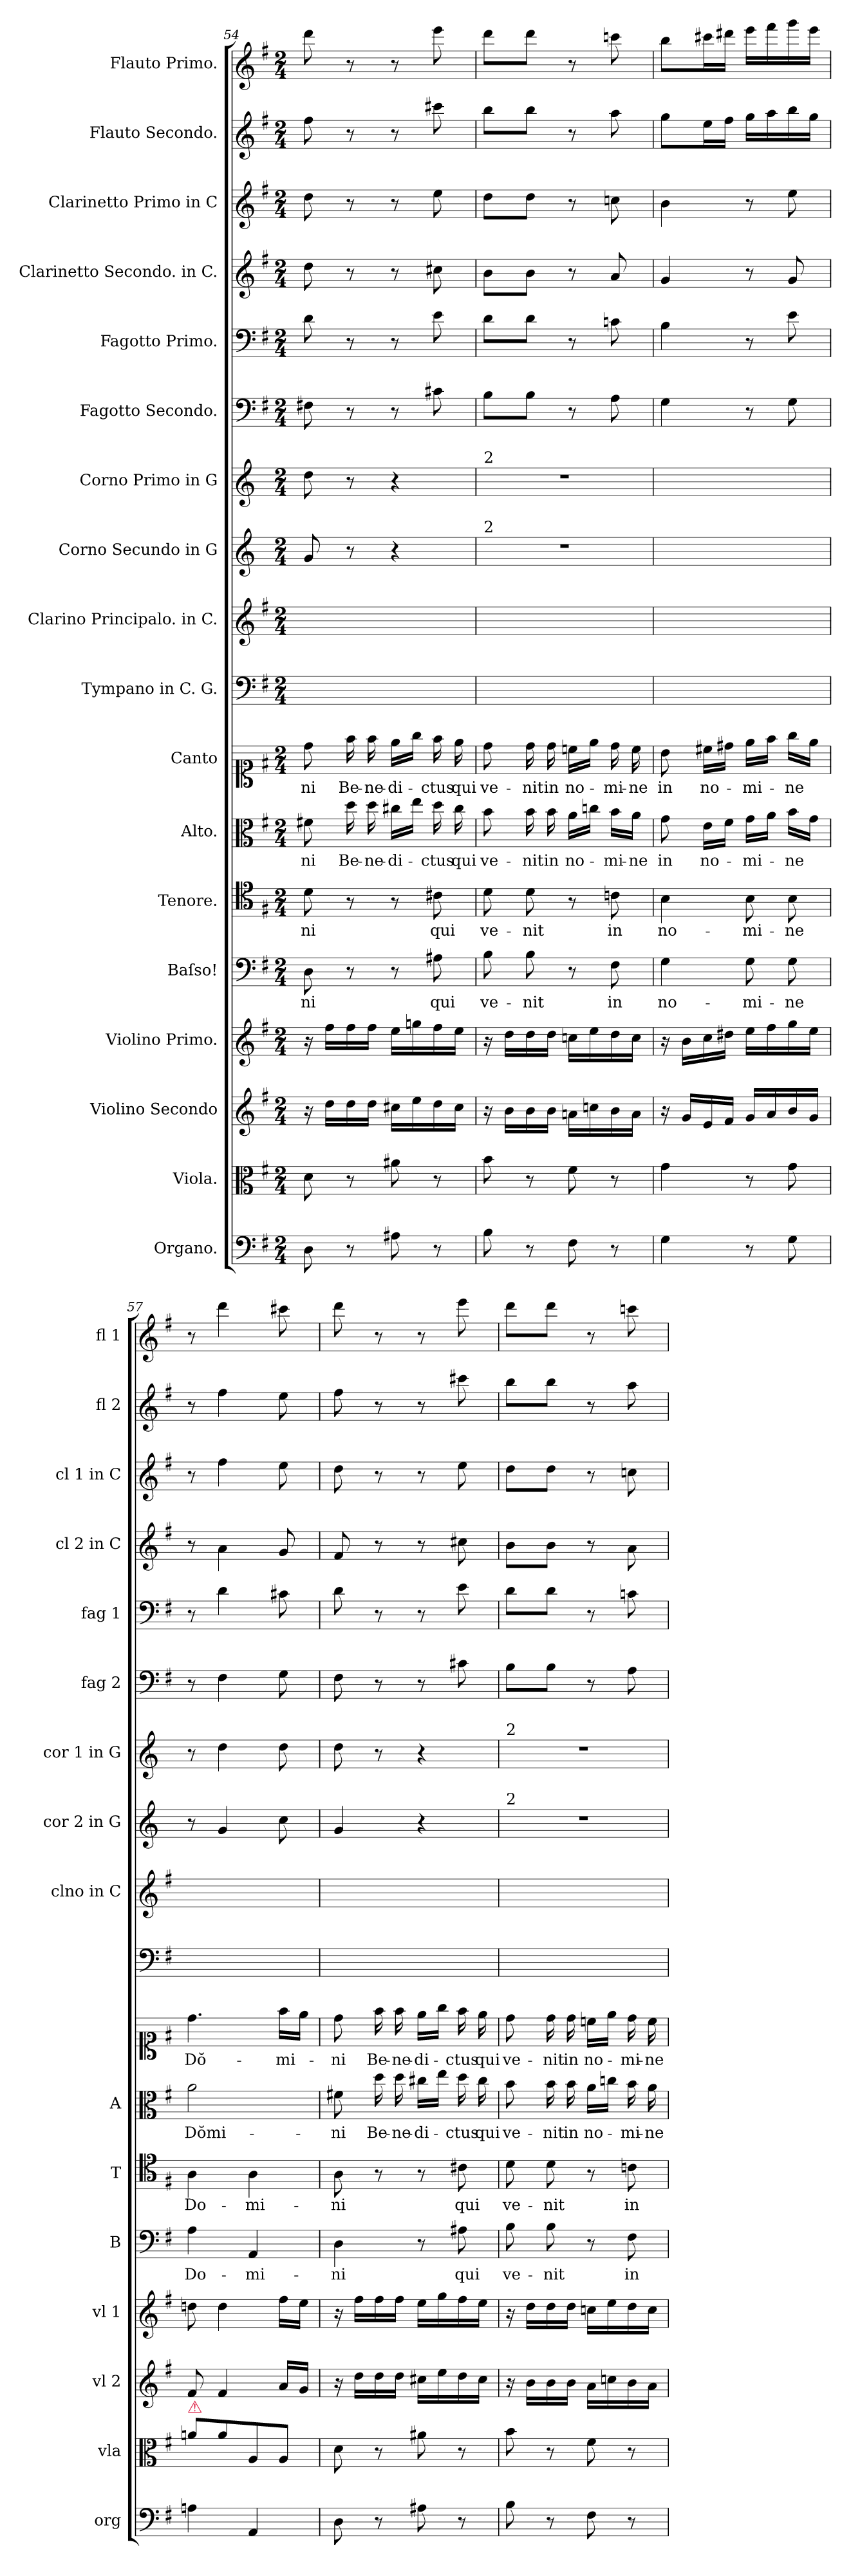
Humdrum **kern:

**kern	**kern	**kern	**kern	**kern	**text	**kern	**text	**kern	**text	**kern	**text	**kern	**kern	**kern	**kern	**kern	**kern	**kern	**kern	**kern	**kern
*part18	*part17	*part16	*part15	*part14	*part14	*part13	*part13	*part12	*part12	*part11	*part11	*part10	*part9	*part8	*part7	*part6	*part5	*part4	*part3	*part2	*part1
*staff18	*staff17	*staff16	*staff15	*staff14	*staff14	*staff13	*staff13	*staff12	*staff12	*staff11	*staff11	*staff10	*staff9	*staff8	*staff7	*staff6	*staff5	*staff4	*staff3	*staff2	*staff1
*I"Organo.	*I"Viola.	*I"Violino Secondo	*I"Violino Primo.	*I"Baſso!	*	*I"Tenore.	*	*I"Alto.	*	*I"Canto	*	*I"Tympano in C. G.	*I"Clarino Principalo. in C.	*I"Corno Secundo in G	*I"Corno Primo in G	*I"Fagotto Secondo.	*I"Fagotto Primo.	*I"Clarinetto Secondo. in C.	*I"Clarinetto Primo in C	*I"Flauto Secondo.	*I"Flauto Primo.
*I'org	*I'vla	*I'vl 2	*I'vl 1	*I'B	*	*I'T	*	*I'A	*	*	*	*	*I'clno in C	*I'cor 2 in G	*I'cor 1 in G	*I'fag 2	*I'fag 1	*I'cl 2 in C	*I'cl 1 in C	*I'fl 2	*I'fl 1
*clefF4	*clefC3	*clefG2	*clefG2	*clefF4	*	*clefC4	*	*clefC3	*	*clefC1	*	*clefF4	*clefG2	*clefG2	*clefG2	*clefF4	*clefF4	*clefG2	*clefG2	*clefG2	*clefG2
*	*	*	*	*	*	*	*	*	*	*	*	*	*	*ITrd3c5	*ITrd3c5	*	*	*	*	*	*
*k[f#]	*k[f#]	*k[f#]	*k[f#]	*k[f#]	*	*k[f#]	*	*k[f#]	*	*k[f#]	*	*k[f#]	*k[f#]	*k[f#]	*k[f#]	*k[f#]	*k[f#]	*k[f#]	*k[f#]	*k[f#]	*k[f#]
*G:	*G:	*G:	*G:	*G:	*	*G:	*	*G:	*	*G:	*	*G:	*G:	*G:	*G:	*G:	*G:	*G:	*G:	*G:	*G:
*M2/4	*M2/4	*M2/4	*M2/4	*M2/4	*	*M2/4	*	*M2/4	*	*M2/4	*	*M2/4	*M2/4	*M2/4	*M2/4	*M2/4	*M2/4	*M2/4	*M2/4	*M2/4	*M2/4
=54	=54	=54	=54	=54	=54	=54	=54	=54	=54	=54	=54	=54	=54	=54	=54	=54	=54	=54	=54	=54	=54
8D\	8d\	16r	16r	8D\	-ni	8d\	-ni	8f#X\	-ni	8dd\	-ni	2ryy	2ryy	8d/	8a\	8F#X\	8d\	8dd\	8dd\	8ff#\	8ddd\
.	.	16dd\LL	16ff#\LL	.	.	.	.	.	.	.	.	.	.	.	.	.	.	.	.	.	.
8r	8r	16dd\	16ff#\	8r	.	8r	.	16dd\	Be-	16ff#\	Be-	.	.	8r	8r	8r	8r	8r	8r	8r	8r
.	.	16dd\JJ	16ff#\JJ	.	.	.	.	16dd\	-ne-	16ff#\	-ne-	.	.	.	.	.	.	.	.	.	.
8A#X\	8a#X\	16cc#X\LL	16ee\LL	8r	.	8r	.	16cc#X\LL	-di-	16ee\LL	-di-	.	.	4r	4r	8r	8r	8r	8r	8r	8r
.	.	16ee\	16ggn\	.	.	.	.	16ee\JJ	.	16gg\JJ	.	.	.	.	.	.	.	.	.	.	.
8r	8r	16dd\	16ff#\	8A#X\	qui	8c#X\	qui	16dd\	-ctus	16ff#\	-ctus	.	.	.	.	8c#X\	8e\	8cc#X\	8ee\	8ccc#X\	8eee\
.	.	16cc#\JJ	16ee\JJ	.	.	.	.	16cc#\	qui	16ee\	qui	.	.	.	.	.	.	.	.	.	.
=55	=55	=55	=55	=55	=55	=55	=55	=55	=55	=55	=55	=55	=55	=55	=55	=55	=55	=55	=55	=55	=55
!	!	!	!	!	!	!	!	!	!	!	!	!	!	!	!LO:TX:a:t=2	!	!	!	!	!	!
!	!	!	!	!	!	!	!	!	!	!	!	!	!	!LO:TX:a:t=2	!	!	!	!	!	!	!
!	!	!	!	!	!	!	!	!	!	!	!	!	!	!LO:N:vis=1	!LO:N:vis=1	!	!	!	!	!	!
8B\	8b\	16r	16r	8B\	ve-	8d\	ve-	8b\	ve-	8dd\	ve-	2ryy	2ryy	2r	2r	8B\L	8d\L	8b\L	8dd\L	8bb\L	8ddd\L
.	.	16b\LL	16dd\LL	.	.	.	.	.	.	.	.	.	.	.	.	.	.	.	.	.	.
8r	8r	16b\	16dd\	8B\	-nit	8d\	-nit	16b\	-nit	16dd\	-nit	.	.	.	.	8B\J	8d\J	8b\J	8dd\J	8bb\J	8ddd\J
.	.	16b\JJ	16dd\JJ	.	.	.	.	16b\	in	16dd\	in	.	.	.	.	.	.	.	.	.	.
8F#\	8f#\	16an\LL	16ccn\LL	8r	.	8r	.	16a\LL	no-	16ccn\LL	no-	.	.	.	.	8r	8r	8r	8r	8r	8r
.	.	16ccn\	16ee\	.	.	.	.	16ccn\JJ	.	16ee\JJ	.	.	.	.	.	.	.	.	.	.	.
8r	8r	16b\	16dd\	8F#\	in	8cn\	in	16b\LL	-mi-	16dd\	-mi-	.	.	.	.	8A\	8cn\	8a/	8ccn\	8aa\	8cccn\
.	.	16a\JJ	16cc\JJ	.	.	.	.	16a\JJ	-ne	16cc\	-ne	.	.	.	.	.	.	.	.	.	.
=56	=56	=56	=56	=56	=56	=56	=56	=56	=56	=56	=56	=56	=56	=56	=56	=56	=56	=56	=56	=56	=56
4G\	4g\	16r	16r	4G\	no-	4B\	no-	8g\	in	8b\	in	2ryy	2ryy	2ryy	2ryy	4G\	4B\	4g/	4b\	8gg\L	8bb\L
.	.	16g/LL	16b\LL	.	.	.	.	.	.	.	.	.	.	.	.	.	.	.	.	.	.
.	.	16e/	16cc\	.	.	.	.	16e\LL	no-	16cc#X\LL	no-	.	.	.	.	.	.	.	.	16ee\L	16ccc#X\L
.	.	16f#/JJ	16dd#X\JJ	.	.	.	.	16f#\JJ	.	16dd#X\JJ	.	.	.	.	.	.	.	.	.	16ff#\JJ	16ddd#X\JJ
8r	8r	16g/LL	16ee\LL	8G\	-mi-	8B\	-mi-	16g\LL	-mi-	16ee\LL	-mi-	.	.	.	.	8r	8r	8r	8r	16gg\LL	16eee\LL
.	.	16a/	16ff#\	.	.	.	.	16a\JJ	.	16ff#\JJ	.	.	.	.	.	.	.	.	.	16aa\	16fff#\
8G\	8g\	16b/	16gg\	8G\	-ne	8B\	-ne	16b\LL	-ne	16gg\LL	-ne	.	.	.	.	8G\	8e\	8g/	8ee\	16bb\	16ggg\
.	.	16g/JJ	16ee\JJ	.	.	.	.	16g\JJ	.	16ee\JJ	.	.	.	.	.	.	.	.	.	16gg\JJ	16eee\JJ
=57	=57	=57	=57	=57	=57	=57	=57	=57	=57	=57	=57	=57	=57	=57	=57	=57	=57	=57	=57	=57	=57
!	!LO:TX:a:color=crimson:t=⚠	!	!	!	!	!	!	!	!	!	!	!	!	!	!	!	!	!	!	!	!
4An\	8an\L	8f#/	8ddn\	4A\	Do-	4A\	Do-	2a\	Dŏmi-	4.dd\	Dŏ-	2ryy	2ryy	8r	8r	8r	8r	8r	8r	8r	8r
.	8a\	4f#/	4dd\	.	.	.	.	.	.	.	.	.	.	4d/	4a\	4F#\	4d\	4a\	4ff#\	4ff#\	4ddd\
4AA/	8A/	.	.	4AA/	-mi-	4A\	-mi-	.	.	.	.	.	.	.	.	.	.	.	.	.	.
.	8A/J	16a/LL	16ff#\LL	.	.	.	.	.	.	16ff#\LL	-mi-	.	.	8g\	8a\	8G\	8c#X\	8g/	8ee\	8ee\	8ccc#X\
.	.	16g/JJ	16ee\JJ	.	.	.	.	.	.	16ee\JJ	.	.	.	.	.	.	.	.	.	.	.
=58	=58	=58	=58	=58	=58	=58	=58	=58	=58	=58	=58	=58	=58	=58	=58	=58	=58	=58	=58	=58	=58
8D\	8d\	16r	16r	4D\	-ni	8A\	-ni	8f#X\	-ni	8dd\	-ni	2ryy	2ryy	4d/	8a\	8F#\	8d\	8f#/	8dd\	8ff#\	8ddd\
.	.	16dd\LL	16ff#\LL	.	.	.	.	.	.	.	.	.	.	.	.	.	.	.	.	.	.
8r	8r	16dd\	16ff#\	.	.	8r	.	16dd\	Be-	16ff#\	Be-	.	.	.	8r	8r	8r	8r	8r	8r	8r
.	.	16dd\JJ	16ff#\JJ	.	.	.	.	16dd\	-ne-	16ff#\	-ne-	.	.	.	.	.	.	.	.	.	.
8A#X\	8a#X\	16cc#X\LL	16ee\LL	8r	.	8r	.	16cc#X\LL	-di-	16ee\LL	-di-	.	.	4r	4r	8r	8r	8r	8r	8r	8r
.	.	16ee\	16gg\	.	.	.	.	16ee\JJ	.	16gg\JJ	.	.	.	.	.	.	.	.	.	.	.
8r	8r	16dd\	16ff#\	8A#X\	qui	8c#X\	qui	16dd\	-ctus	16ff#\	-ctus	.	.	.	.	8c#X\	8e\	8cc#X\	8ee\	8ccc#X\	8eee\
.	.	16cc#\JJ	16ee\JJ	.	.	.	.	16cc#\	qui	16ee\	qui	.	.	.	.	.	.	.	.	.	.
=59	=59	=59	=59	=59	=59	=59	=59	=59	=59	=59	=59	=59	=59	=59	=59	=59	=59	=59	=59	=59	=59
!	!	!	!	!	!	!	!	!	!	!	!	!	!	!	!LO:TX:a:t=2	!	!	!	!	!	!
!	!	!	!	!	!	!	!	!	!	!	!	!	!	!LO:TX:a:t=2	!	!	!	!	!	!	!
!	!	!	!	!	!	!	!	!	!	!	!	!	!	!LO:N:vis=1	!LO:N:vis=1	!	!	!	!	!	!
8B\	8b\	16r	16r	8B\	ve-	8d\	ve-	8b\	ve-	8dd\	ve-	2ryy	2ryy	2r	2r	8B\L	8d\L	8b\L	8dd\L	8bb\L	8ddd\L
.	.	16b\LL	16dd\LL	.	.	.	.	.	.	.	.	.	.	.	.	.	.	.	.	.	.
8r	8r	16b\	16dd\	8B\	-nit	8d\	-nit	16b\	-nit	16dd\	-nit	.	.	.	.	8B\J	8d\J	8b\J	8dd\J	8bb\J	8ddd\J
.	.	16b\JJ	16dd\JJ	.	.	.	.	16b\	in	16dd\	in	.	.	.	.	.	.	.	.	.	.
8F#\	8f#\	16a\LL	16ccn\LL	8r	.	8r	.	16a\LL	no-	16ccn\LL	no-	.	.	.	.	8r	8r	8r	8r	8r	8r
.	.	16ccn\	16ee\	.	.	.	.	16ccn\JJ	.	16ee\JJ	.	.	.	.	.	.	.	.	.	.	.
8r	8r	16b\	16dd\	8F#\	in	8cn\	in	16b\	-mi-	16dd\	-mi-	.	.	.	.	8A\	8cn\	8a\	8ccn\	8aa\	8cccn\
.	.	16a\JJ	16cc\JJ	.	.	.	.	16a\	-ne	16cc\	-ne	.	.	.	.	.	.	.	.	.	.
=	=	=	=	=	=	=	=	=	=	=	=	=	=	=	=	=	=	=	=	=	=
*-	*-	*-	*-	*-	*-	*-	*-	*-	*-	*-	*-	*-	*-	*-	*-	*-	*-	*-	*-	*-	*-
